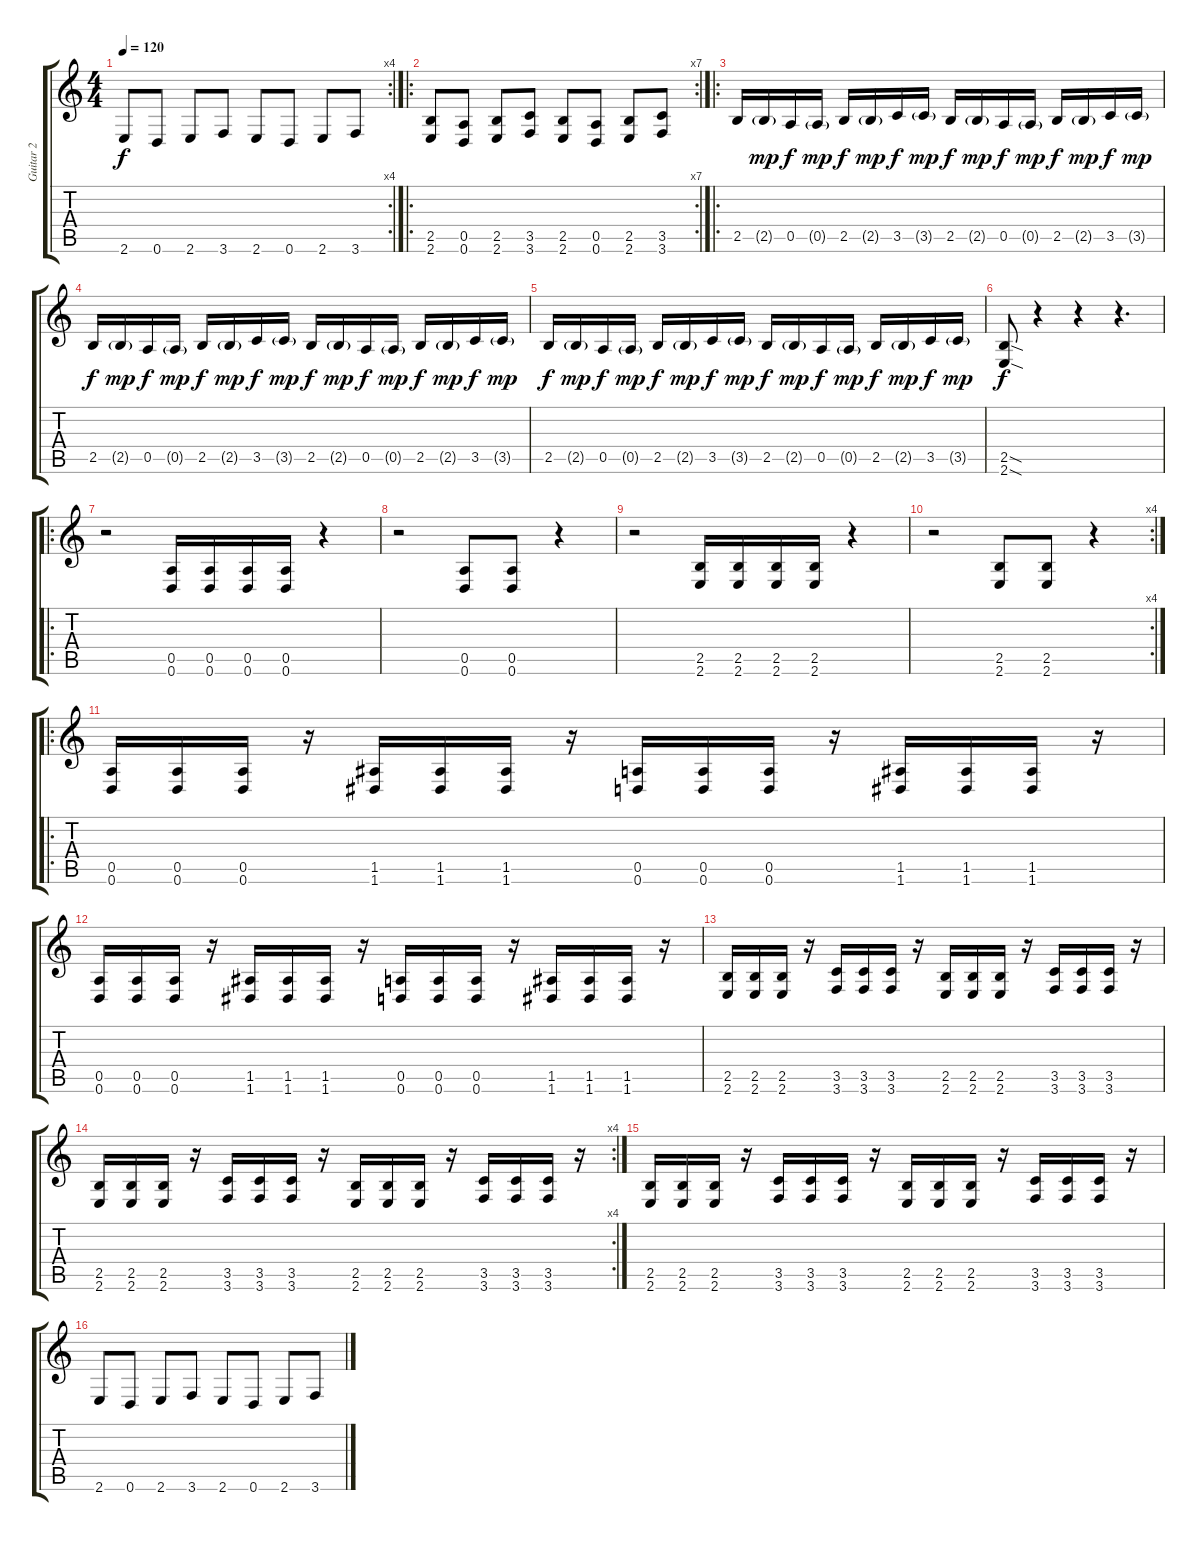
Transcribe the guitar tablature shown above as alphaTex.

\track ("Guitar 2" "Guitar 2") {instrument overdrivenguitar}
\staff {score tabs}
\tuning (E4 B3 G3 D3 A2 D2) {hide}
\rc 4
\ts (4 4)
\tempo 120
\clef g2
\ks c
2.6.8{dy f instrument overdrivenguitar} 0.6.8 2.6.8 3.6.8 2.6.8 0.6.8 2.6.8 3.6.8 |
\ro
\rc 7
(2.5 2.6).8 (0.5 0.6).8 (2.5 2.6).8 (3.5 3.6).8 (2.5 2.6).8 (0.5 0.6).8 (2.5 2.6).8 (3.5 3.6).8 |
\ro
2.5.16 2.5{g}.16{dy mp} 0.5.16{dy f} 0.5{g}.16{dy mp} 2.5.16{dy f} 2.5{g}.16{dy mp} 3.5.16{dy f} 3.5{g}.16{dy mp} 2.5.16{dy f} 2.5{g}.16{dy mp} 0.5.16{dy f} 0.5{g}.16{dy mp} 2.5.16{dy f} 2.5{g}.16{dy mp} 3.5.16{dy f} 3.5{g}.16{dy mp} |
2.5.16{dy f} 2.5{g}.16{dy mp} 0.5.16{dy f} 0.5{g}.16{dy mp} 2.5.16{dy f} 2.5{g}.16{dy mp} 3.5.16{dy f} 3.5{g}.16{dy mp} 2.5.16{dy f} 2.5{g}.16{dy mp} 0.5.16{dy f} 0.5{g}.16{dy mp} 2.5.16{dy f} 2.5{g}.16{dy mp} 3.5.16{dy f} 3.5{g}.16{dy mp} |
2.5.16{dy f} 2.5{g}.16{dy mp} 0.5.16{dy f} 0.5{g}.16{dy mp} 2.5.16{dy f} 2.5{g}.16{dy mp} 3.5.16{dy f} 3.5{g}.16{dy mp} 2.5.16{dy f} 2.5{g}.16{dy mp} 0.5.16{dy f} 0.5{g}.16{dy mp} 2.5.16{dy f} 2.5{g}.16{dy mp} 3.5.16{dy f} 3.5{g}.16{dy mp} |
(2.5{sod} 2.6{sod}).8{dy f} r.4 r.4 r.4{d} |
\ro
r.2 (0.5 0.6).16 (0.5 0.6).16 (0.5 0.6).16 (0.5 0.6).16 r.4 |
r.2 (0.5 0.6).8 (0.5 0.6).8 r.4 |
r.2 (2.5 2.6).16 (2.5 2.6).16 (2.5 2.6).16 (2.5 2.6).16 r.4 |
\rc 4
r.2 (2.5 2.6).8 (2.5 2.6).8 r.4 |
\ro
(0.5 0.6).16 (0.5 0.6).16 (0.5 0.6).16 r.16 (1.5 1.6).16 (1.5 1.6).16 (1.5 1.6).16 r.16 (0.5 0.6).16 (0.5 0.6).16 (0.5 0.6).16 r.16 (1.5 1.6).16 (1.5 1.6).16 (1.5 1.6).16 r.16 |
(0.5 0.6).16 (0.5 0.6).16 (0.5 0.6).16 r.16 (1.5 1.6).16 (1.5 1.6).16 (1.5 1.6).16 r.16 (0.5 0.6).16 (0.5 0.6).16 (0.5 0.6).16 r.16 (1.5 1.6).16 (1.5 1.6).16 (1.5 1.6).16 r.16 |
(2.5 2.6).16 (2.5 2.6).16 (2.5 2.6).16 r.16 (3.5 3.6).16 (3.5 3.6).16 (3.5 3.6).16 r.16 (2.5 2.6).16 (2.5 2.6).16 (2.5 2.6).16 r.16 (3.5 3.6).16 (3.5 3.6).16 (3.5 3.6).16 r.16 |
\rc 4
(2.5 2.6).16 (2.5 2.6).16 (2.5 2.6).16 r.16 (3.5 3.6).16 (3.5 3.6).16 (3.5 3.6).16 r.16 (2.5 2.6).16 (2.5 2.6).16 (2.5 2.6).16 r.16 (3.5 3.6).16 (3.5 3.6).16 (3.5 3.6).16 r.16 |
(2.5 2.6).16 (2.5 2.6).16 (2.5 2.6).16 r.16 (3.5 3.6).16 (3.5 3.6).16 (3.5 3.6).16 r.16 (2.5 2.6).16 (2.5 2.6).16 (2.5 2.6).16 r.16 (3.5 3.6).16 (3.5 3.6).16 (3.5 3.6).16 r.16 |
2.6.8 0.6.8 2.6.8 3.6.8 2.6.8 0.6.8 2.6.8 3.6.8
